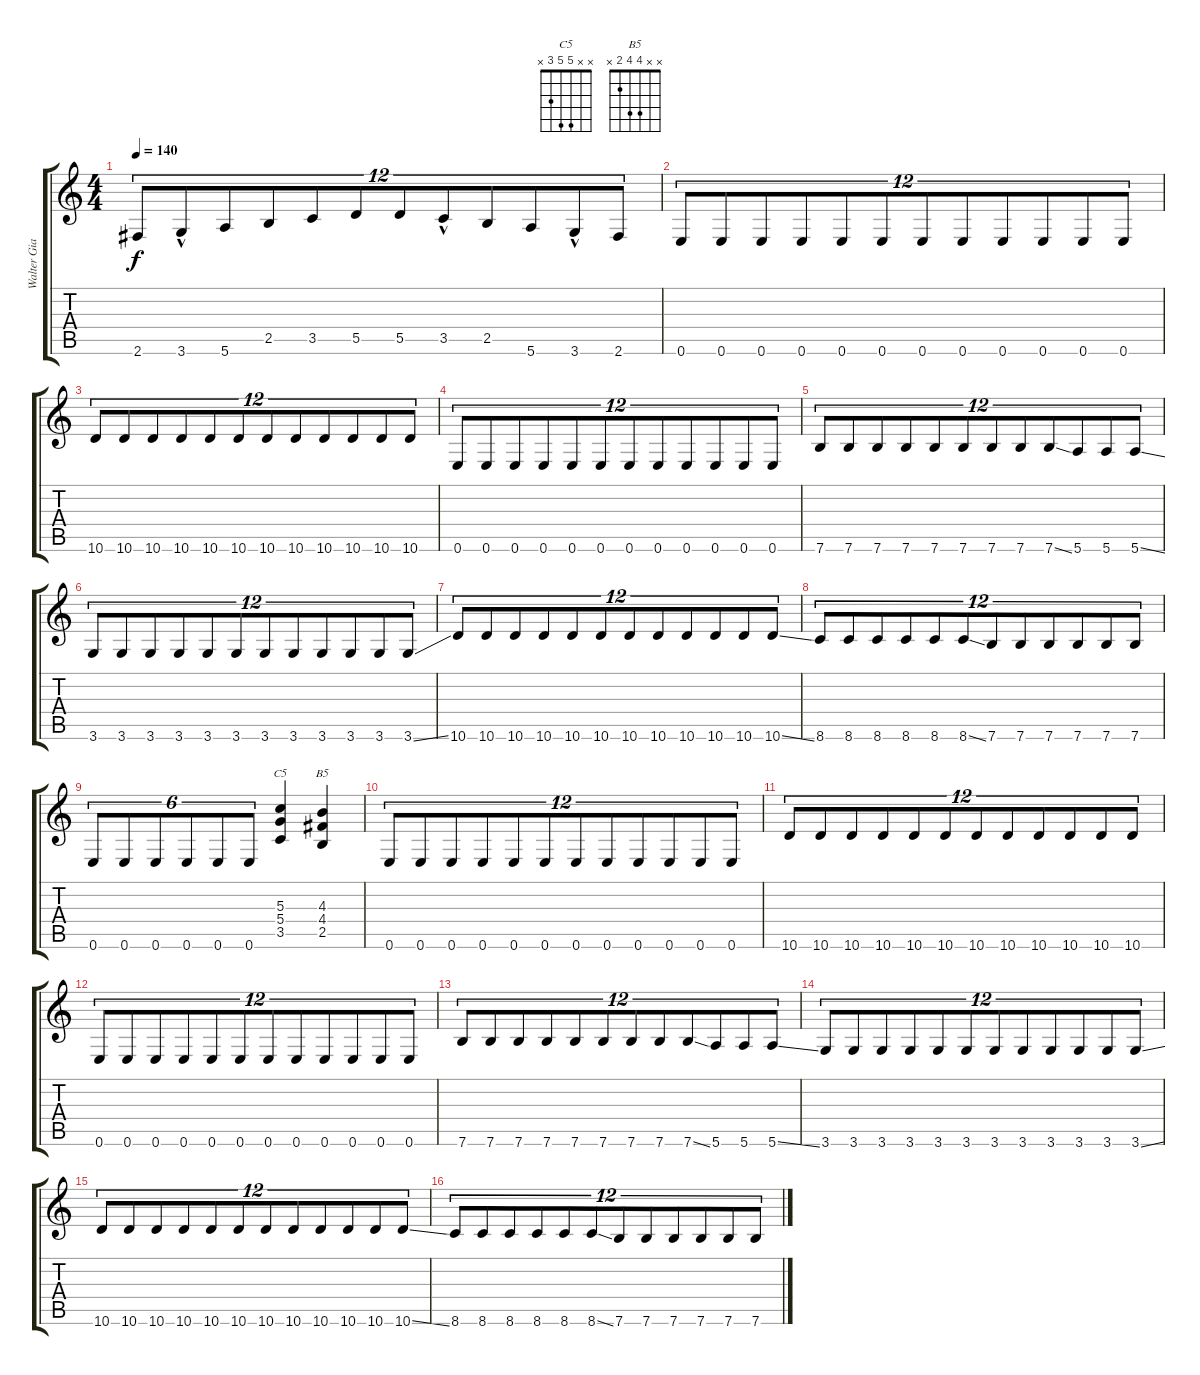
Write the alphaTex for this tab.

\track ("Walter Giardino" "Walter Gia") {instrument distortionguitar}
\staff {score tabs}
\tuning (E4 B3 G3 D3 A2 E2) {hide}
\chord ("C5" x x 5 5 3 x)
\chord ("B5" x x 4 4 2 x)
\ts (4 4)
\tempo 140
\clef g2
\ks c
2.6.8{tu (12 8) dy f} 3.6{hac}.8{tu (12 8)} 5.6.8{tu (12 8)} 2.5.8{tu (12 8)} 3.5.8{tu (12 8)} 5.5.8{tu (12 8)} 5.5.8{tu (12 8)} 3.5{hac}.8{tu (12 8)} 2.5.8{tu (12 8)} 5.6.8{tu (12 8)} 3.6{hac}.8{tu (12 8)} 2.6.8{tu (12 8)} |
0.6.8{tu (12 8)} 0.6.8{tu (12 8)} 0.6.8{tu (12 8)} 0.6.8{tu (12 8)} 0.6.8{tu (12 8)} 0.6.8{tu (12 8)} 0.6.8{tu (12 8)} 0.6.8{tu (12 8)} 0.6.8{tu (12 8)} 0.6.8{tu (12 8)} 0.6.8{tu (12 8)} 0.6.8{tu (12 8)} |
10.6.8{tu (12 8)} 10.6.8{tu (12 8)} 10.6.8{tu (12 8)} 10.6.8{tu (12 8)} 10.6.8{tu (12 8)} 10.6.8{tu (12 8)} 10.6.8{tu (12 8)} 10.6.8{tu (12 8)} 10.6.8{tu (12 8)} 10.6.8{tu (12 8)} 10.6.8{tu (12 8)} 10.6.8{tu (12 8)} |
0.6.8{tu (12 8)} 0.6.8{tu (12 8)} 0.6.8{tu (12 8)} 0.6.8{tu (12 8)} 0.6.8{tu (12 8)} 0.6.8{tu (12 8)} 0.6.8{tu (12 8)} 0.6.8{tu (12 8)} 0.6.8{tu (12 8)} 0.6.8{tu (12 8)} 0.6.8{tu (12 8)} 0.6.8{tu (12 8)} |
7.6.8{tu (12 8)} 7.6.8{tu (12 8)} 7.6.8{tu (12 8)} 7.6.8{tu (12 8)} 7.6.8{tu (12 8)} 7.6.8{tu (12 8)} 7.6.8{tu (12 8)} 7.6.8{tu (12 8)} 7.6{ss}.8{tu (12 8)} 5.6.8{tu (12 8)} 5.6.8{tu (12 8)} 5.6{ss}.8{tu (12 8)} |
3.6.8{tu (12 8)} 3.6.8{tu (12 8)} 3.6.8{tu (12 8)} 3.6.8{tu (12 8)} 3.6.8{tu (12 8)} 3.6.8{tu (12 8)} 3.6.8{tu (12 8)} 3.6.8{tu (12 8)} 3.6.8{tu (12 8)} 3.6.8{tu (12 8)} 3.6.8{tu (12 8)} 3.6{ss}.8{tu (12 8)} |
10.6.8{tu (12 8)} 10.6.8{tu (12 8)} 10.6.8{tu (12 8)} 10.6.8{tu (12 8)} 10.6.8{tu (12 8)} 10.6.8{tu (12 8)} 10.6.8{tu (12 8)} 10.6.8{tu (12 8)} 10.6.8{tu (12 8)} 10.6.8{tu (12 8)} 10.6.8{tu (12 8)} 10.6{ss}.8{tu (12 8)} |
8.6.8{tu (12 8)} 8.6.8{tu (12 8)} 8.6.8{tu (12 8)} 8.6.8{tu (12 8)} 8.6.8{tu (12 8)} 8.6{ss}.8{tu (12 8)} 7.6.8{tu (12 8)} 7.6.8{tu (12 8)} 7.6.8{tu (12 8)} 7.6.8{tu (12 8)} 7.6.8{tu (12 8)} 7.6.8{tu (12 8)} |
0.6.8{tu (6 4)} 0.6.8{tu (6 4)} 0.6.8{tu (6 4)} 0.6.8{tu (6 4)} 0.6.8{tu (6 4)} 0.6.8{tu (6 4)} (5.3 5.4 3.5).4{ch "C5"} (4.3 4.4 2.5).4{ch "B5"} |
0.6.8{tu (12 8)} 0.6.8{tu (12 8)} 0.6.8{tu (12 8)} 0.6.8{tu (12 8)} 0.6.8{tu (12 8)} 0.6.8{tu (12 8)} 0.6.8{tu (12 8)} 0.6.8{tu (12 8)} 0.6.8{tu (12 8)} 0.6.8{tu (12 8)} 0.6.8{tu (12 8)} 0.6.8{tu (12 8)} |
10.6.8{tu (12 8)} 10.6.8{tu (12 8)} 10.6.8{tu (12 8)} 10.6.8{tu (12 8)} 10.6.8{tu (12 8)} 10.6.8{tu (12 8)} 10.6.8{tu (12 8)} 10.6.8{tu (12 8)} 10.6.8{tu (12 8)} 10.6.8{tu (12 8)} 10.6.8{tu (12 8)} 10.6.8{tu (12 8)} |
0.6.8{tu (12 8)} 0.6.8{tu (12 8)} 0.6.8{tu (12 8)} 0.6.8{tu (12 8)} 0.6.8{tu (12 8)} 0.6.8{tu (12 8)} 0.6.8{tu (12 8)} 0.6.8{tu (12 8)} 0.6.8{tu (12 8)} 0.6.8{tu (12 8)} 0.6.8{tu (12 8)} 0.6.8{tu (12 8)} |
7.6.8{tu (12 8)} 7.6.8{tu (12 8)} 7.6.8{tu (12 8)} 7.6.8{tu (12 8)} 7.6.8{tu (12 8)} 7.6.8{tu (12 8)} 7.6.8{tu (12 8)} 7.6.8{tu (12 8)} 7.6{ss}.8{tu (12 8)} 5.6.8{tu (12 8)} 5.6.8{tu (12 8)} 5.6{ss}.8{tu (12 8)} |
3.6.8{tu (12 8)} 3.6.8{tu (12 8)} 3.6.8{tu (12 8)} 3.6.8{tu (12 8)} 3.6.8{tu (12 8)} 3.6.8{tu (12 8)} 3.6.8{tu (12 8)} 3.6.8{tu (12 8)} 3.6.8{tu (12 8)} 3.6.8{tu (12 8)} 3.6.8{tu (12 8)} 3.6{ss}.8{tu (12 8)} |
10.6.8{tu (12 8)} 10.6.8{tu (12 8)} 10.6.8{tu (12 8)} 10.6.8{tu (12 8)} 10.6.8{tu (12 8)} 10.6.8{tu (12 8)} 10.6.8{tu (12 8)} 10.6.8{tu (12 8)} 10.6.8{tu (12 8)} 10.6.8{tu (12 8)} 10.6.8{tu (12 8)} 10.6{ss}.8{tu (12 8)} |
8.6.8{tu (12 8)} 8.6.8{tu (12 8)} 8.6.8{tu (12 8)} 8.6.8{tu (12 8)} 8.6.8{tu (12 8)} 8.6{ss}.8{tu (12 8)} 7.6.8{tu (12 8)} 7.6.8{tu (12 8)} 7.6.8{tu (12 8)} 7.6.8{tu (12 8)} 7.6.8{tu (12 8)} 7.6.8{tu (12 8)}
